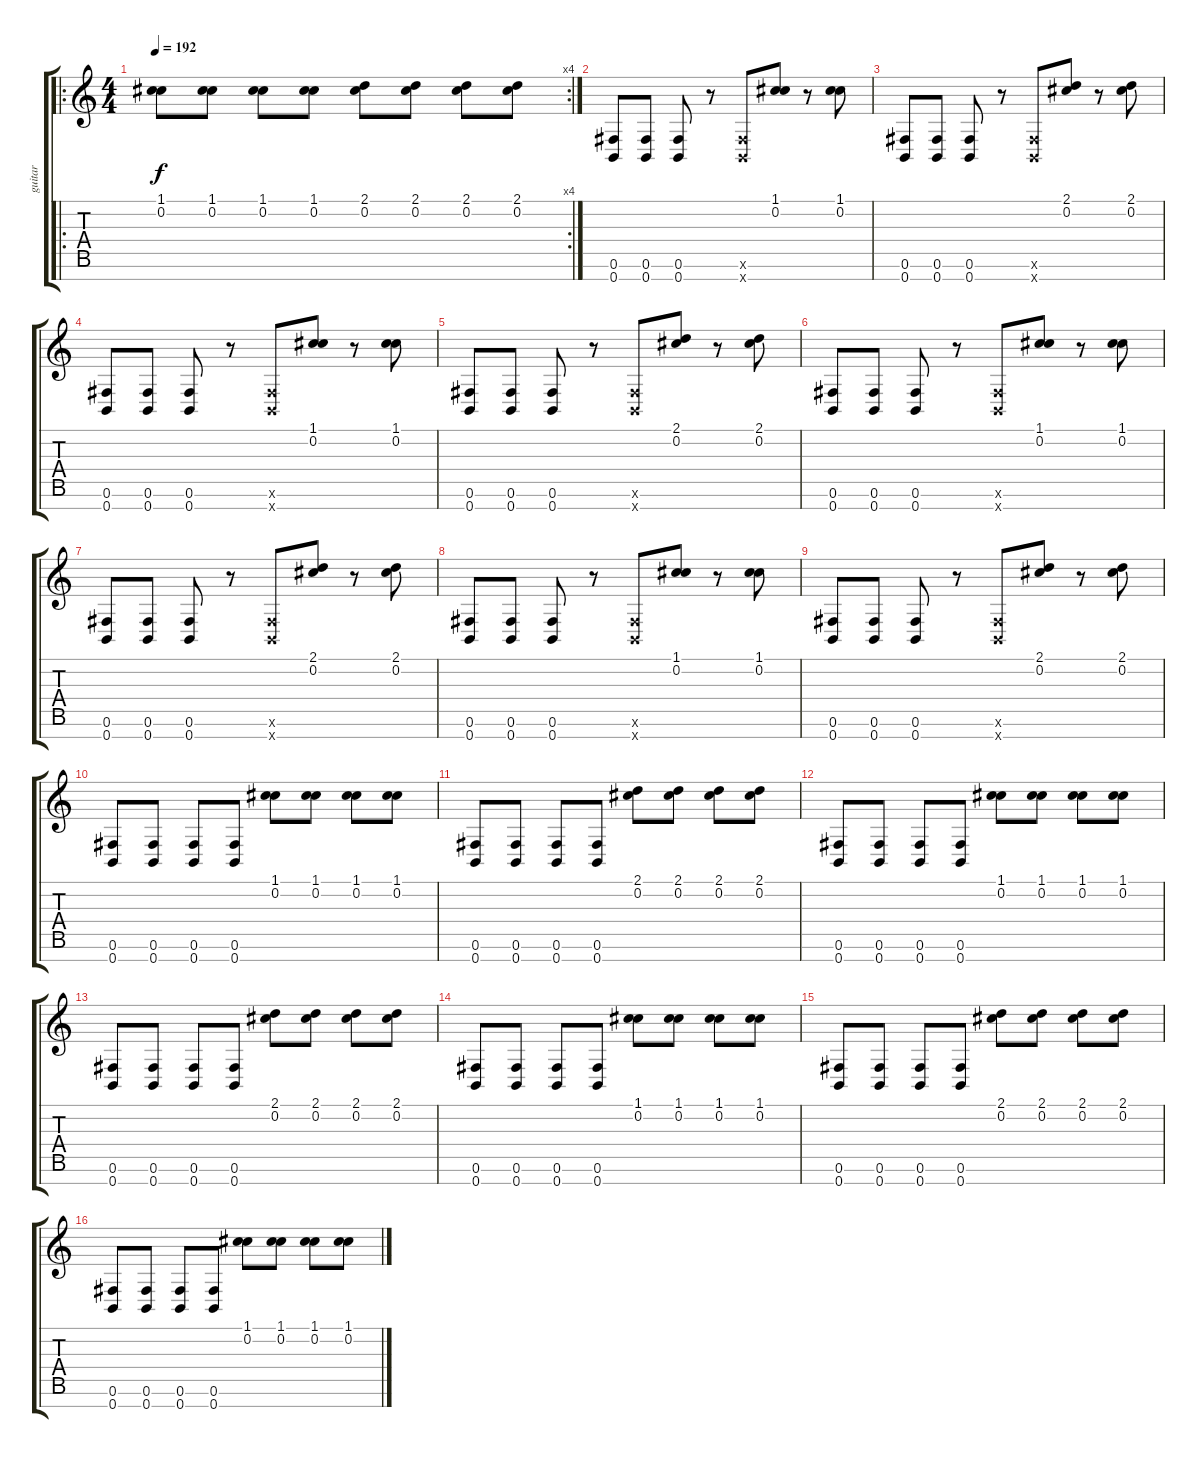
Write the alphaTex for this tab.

\track ("guitar" "guitar") {instrument distortionguitar}
\staff {score tabs}
\tuning (C4 Db4 Ab3 E3 B2 Gb2 B1) {hide}
\ro
\rc 4
\ts (4 4)
\tempo 192
\clef g2
\ks c
(1.1 0.2).8{dy f} (1.1 0.2).8 (1.1 0.2).8 (1.1 0.2).8 (2.1 0.2).8 (2.1 0.2).8 (2.1 0.2).8 (2.1 0.2).8 |
(0.6 0.7).8 (0.6 0.7).8 (0.6 0.7).8 r.8 (0.6{x} 0.7{x}).8 (1.1 0.2).8 r.8 (1.1 0.2).8 |
(0.6 0.7).8 (0.6 0.7).8 (0.6 0.7).8 r.8 (0.6{x} 0.7{x}).8 (2.1 0.2).8 r.8 (2.1 0.2).8 |
(0.6 0.7).8 (0.6 0.7).8 (0.6 0.7).8 r.8 (0.6{x} 0.7{x}).8 (1.1 0.2).8 r.8 (1.1 0.2).8 |
(0.6 0.7).8 (0.6 0.7).8 (0.6 0.7).8 r.8 (0.6{x} 0.7{x}).8 (2.1 0.2).8 r.8 (2.1 0.2).8 |
(0.6 0.7).8 (0.6 0.7).8 (0.6 0.7).8 r.8 (0.6{x} 0.7{x}).8 (1.1 0.2).8 r.8 (1.1 0.2).8 |
(0.6 0.7).8 (0.6 0.7).8 (0.6 0.7).8 r.8 (0.6{x} 0.7{x}).8 (2.1 0.2).8 r.8 (2.1 0.2).8 |
(0.6 0.7).8 (0.6 0.7).8 (0.6 0.7).8 r.8 (0.6{x} 0.7{x}).8 (1.1 0.2).8 r.8 (1.1 0.2).8 |
(0.6 0.7).8 (0.6 0.7).8 (0.6 0.7).8 r.8 (0.6{x} 0.7{x}).8 (2.1 0.2).8 r.8 (2.1 0.2).8 |
(0.6 0.7).8 (0.6 0.7).8 (0.6 0.7).8 (0.6 0.7).8 (1.1 0.2).8 (1.1 0.2).8 (1.1 0.2).8 (1.1 0.2).8 |
(0.6 0.7).8 (0.6 0.7).8 (0.6 0.7).8 (0.6 0.7).8 (2.1 0.2).8 (2.1 0.2).8 (2.1 0.2).8 (2.1 0.2).8 |
(0.6 0.7).8 (0.6 0.7).8 (0.6 0.7).8 (0.6 0.7).8 (1.1 0.2).8 (1.1 0.2).8 (1.1 0.2).8 (1.1 0.2).8 |
(0.6 0.7).8 (0.6 0.7).8 (0.6 0.7).8 (0.6 0.7).8 (2.1 0.2).8 (2.1 0.2).8 (2.1 0.2).8 (2.1 0.2).8 |
(0.6 0.7).8 (0.6 0.7).8 (0.6 0.7).8 (0.6 0.7).8 (1.1 0.2).8 (1.1 0.2).8 (1.1 0.2).8 (1.1 0.2).8 |
(0.6 0.7).8 (0.6 0.7).8 (0.6 0.7).8 (0.6 0.7).8 (2.1 0.2).8 (2.1 0.2).8 (2.1 0.2).8 (2.1 0.2).8 |
(0.6 0.7).8 (0.6 0.7).8 (0.6 0.7).8 (0.6 0.7).8 (1.1 0.2).8 (1.1 0.2).8 (1.1 0.2).8 (1.1 0.2).8
